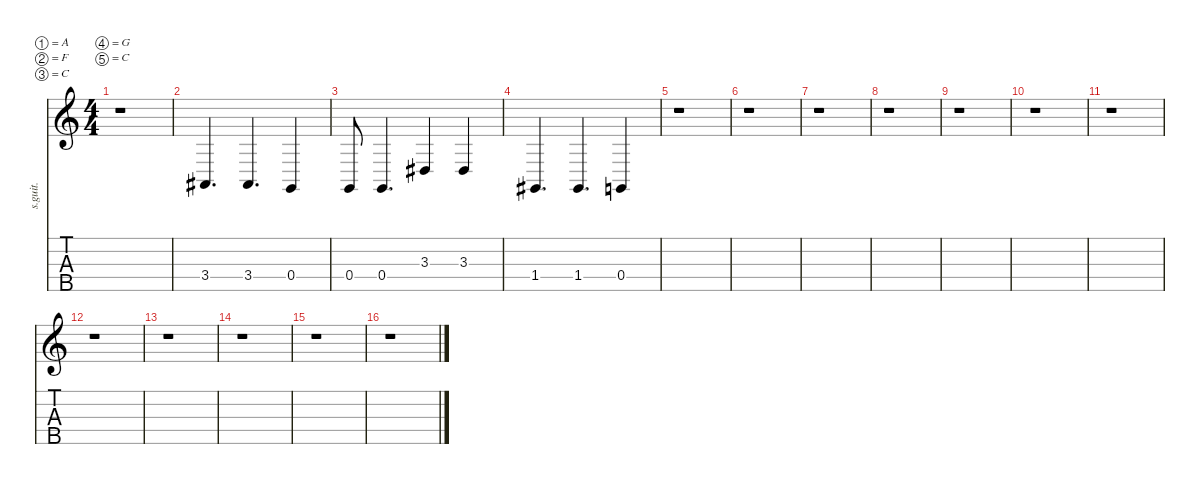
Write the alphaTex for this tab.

\defaultSystemsLayout 4
\hideDynamics
\bracketExtendMode nobrackets
\track ("" "s.guit.") {instrument electricbassfinger}
\staff {score tabs}
\tuning (A2 F2 C2 G1 C1)
\ts (4 4)
\tempo (212 hide)
\clef g2
\ks c
r.1{dy f} |
3.4{acc #}.4{d lyrics (0 "") lyrics (1 "") lyrics (2 "") lyrics (3 "") lyrics (4 "")} 3.4{acc #}.4{d lyrics (0 "") lyrics (1 "") lyrics (2 "") lyrics (3 "") lyrics (4 "")} 0.4.4{lyrics (0 "") lyrics (1 "") lyrics (2 "") lyrics (3 "") lyrics (4 "")} |
0.4.8{lyrics (0 "") lyrics (1 "") lyrics (2 "") lyrics (3 "") lyrics (4 "")} 0.4.4{d lyrics (0 "") lyrics (1 "") lyrics (2 "") lyrics (3 "") lyrics (4 "")} 3.3{acc #}.4{lyrics (0 "") lyrics (1 "") lyrics (2 "") lyrics (3 "") lyrics (4 "")} 3.3{acc #}.4{lyrics (0 "") lyrics (1 "") lyrics (2 "") lyrics (3 "") lyrics (4 "")} |
1.4{acc #}.4{d lyrics (0 "") lyrics (1 "") lyrics (2 "") lyrics (3 "") lyrics (4 "")} 1.4{acc #}.4{d lyrics (0 "") lyrics (1 "") lyrics (2 "") lyrics (3 "") lyrics (4 "")} 0.4.4{lyrics (0 "") lyrics (1 "") lyrics (2 "") lyrics (3 "") lyrics (4 "")} |
r.1 |
r.1 |
r.1 |
r.1 |
r.1 |
r.1 |
r.1 |
r.1 |
r.1 |
r.1 |
r.1 |
r.1
